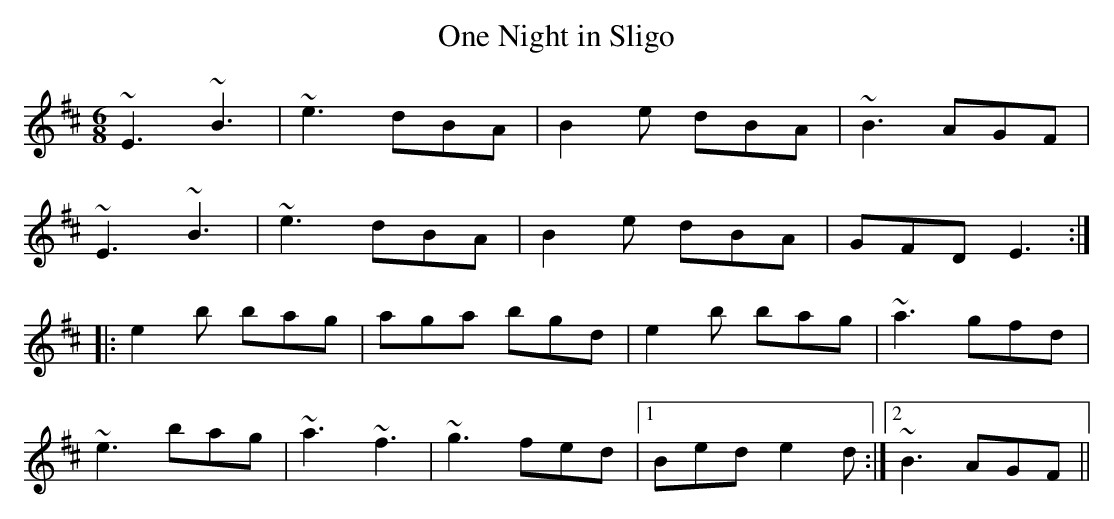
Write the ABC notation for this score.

X:1
T:One Night in Sligo
M:6/8
L:1/8
K:Edor
~E3 ~B3|~e3 dBA|B2e dBA|~B3 AGF|!
~E3 ~B3|~e3 dBA|B2e dBA|GFD E3:|!
|:e2b bag|aga bgd|e2b bag|~a3 gfd|!
~e3 bag|~a3 ~f3|~g3 fed|1 Bed e2d:|2 ~B3 AGF||!
